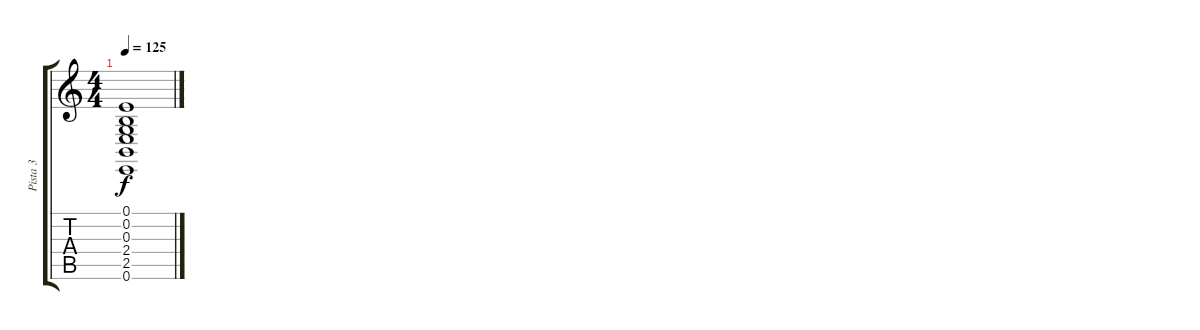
\track ("Pista 3" "Pista 3") {instrument koto}
\staff {score tabs}
\tuning (E4 B3 G3 D3 A2 E2) {hide}
\ts (4 4)
\tempo 125
\clef g2
\ks c
(0.1{t} 0.2{t} 0.3{t} 2.4{t} 2.5{t} 0.6{t}).1{dy f}
